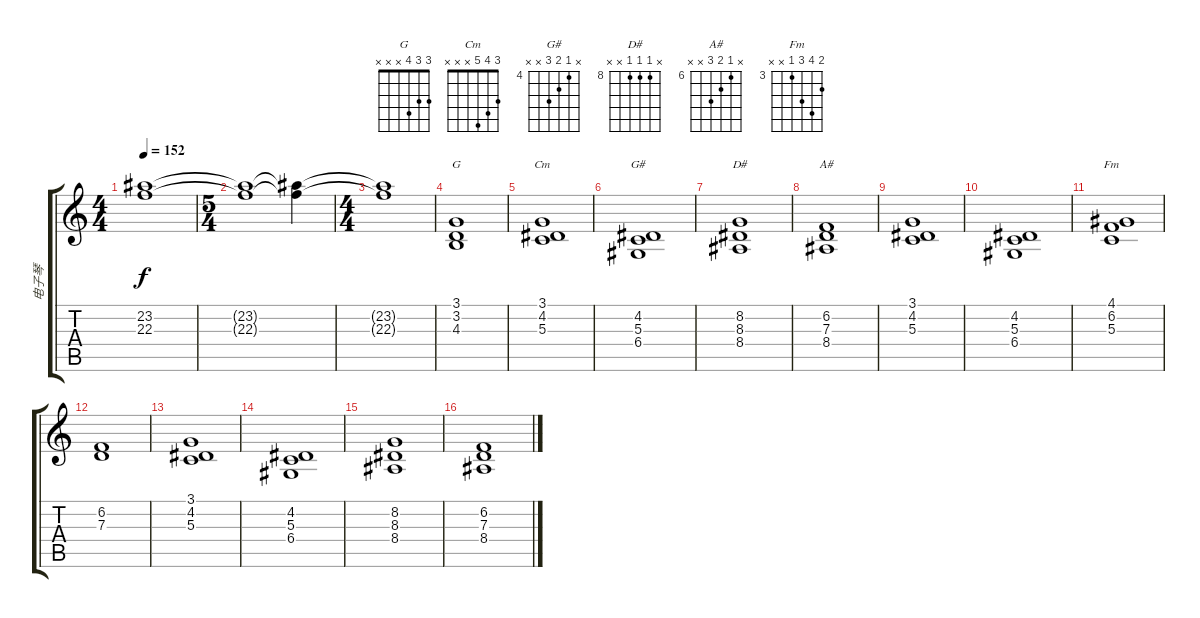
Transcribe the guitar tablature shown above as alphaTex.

\track ("电子琴" "电子琴") {instrument synthstrings1}
\staff {score tabs}
\tuning (E4 B3 G3 D3 A2 E2) {hide}
\chord ("G" 3 3 4 x x x)
\chord ("Cm" 3 4 5 x x x)
\chord ("G#" x 4 5 6 x x) {firstfret 4}
\chord ("D#" x 8 8 8 x x) {firstfret 8}
\chord ("A#" x 6 7 8 x x) {firstfret 6}
\chord ("Fm" 4 6 5 3 x x) {firstfret 3}
\ts (4 4)
\tempo 152
\clef g2
\ks c
(23.2 22.3).1{dy f} |
\ts (5 4)
(23.2{t} 22.3{t}).1 (23.2{t} 22.3{t}).4 |
\ts (4 4)
(23.2{t} 22.3{t}).1 |
(3.1 3.2 4.3).1{ch "G" volume 9 instrument synthstrings1} |
(3.1 4.2 5.3).1{ch "Cm"} |
(4.2 5.3 6.4).1{ch "G#"} |
(8.2 8.3 8.4).1{ch "D#"} |
(6.2 7.3 8.4).1{ch "A#"} |
(3.1 4.2 5.3).1 |
(4.2 5.3 6.4).1 |
(4.1 6.2 5.3).1{ch "Fm"} |
(6.2 7.3).1 |
(3.1 4.2 5.3).1 |
(4.2 5.3 6.4).1 |
(8.2 8.3 8.4).1 |
(6.2 7.3 8.4).1
